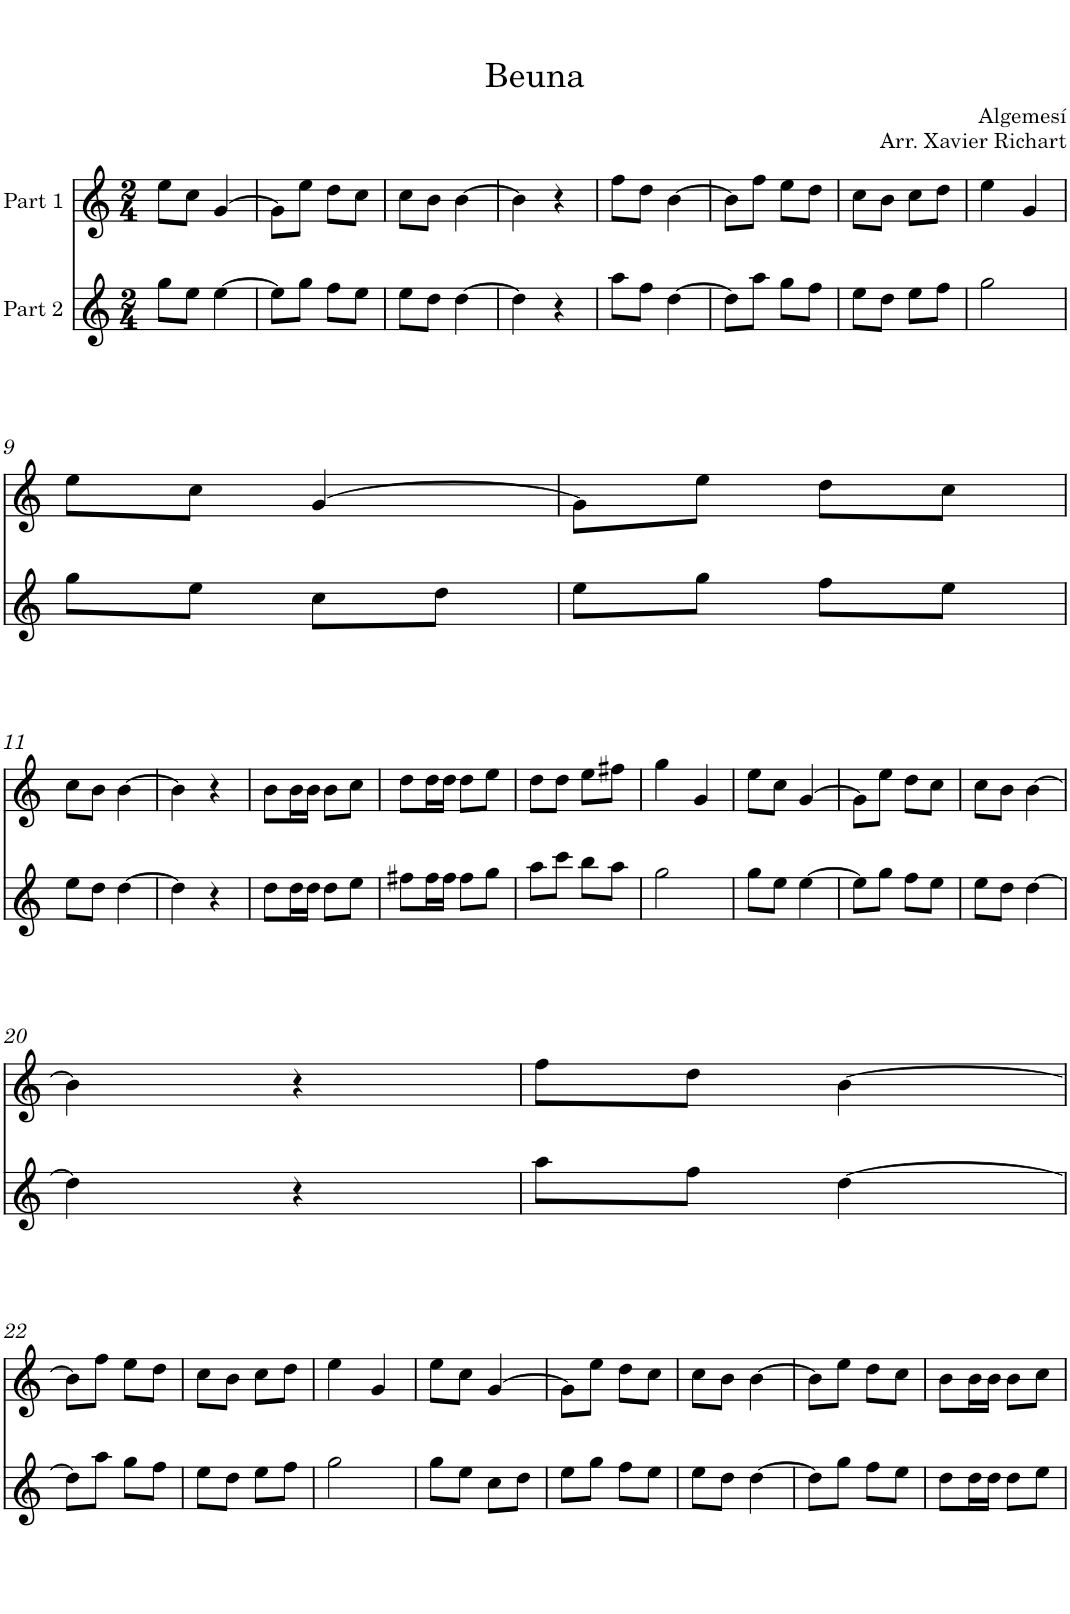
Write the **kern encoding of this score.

**kern	**kern
*part2	*part1
*staff2	*staff1
*I"Part 2	*I"Part 1
*clefG2	*clefG2
*k[]	*k[]
*M2/4	*M2/4
=1	=1
8gg\L	8ee\L
8ee\J	8cc\J
[4ee\	[4g/
=2	=2
8ee\L]	8g\L]
8gg\J	8ee\J
8ff\L	8dd\L
8ee\J	8cc\J
=3	=3
8ee\L	8cc\L
8dd\J	8b\J
[4dd\	[4b\
=4	=4
4dd\]	4b\]
4r	4r
=5	=5
8aa\L	8ff\L
8ff\J	8dd\J
[4dd\	[4b\
=6	=6
8dd\L]	8b\L]
8aa\J	8ff\J
8gg\L	8ee\L
8ff\J	8dd\J
=7	=7
8ee\L	8cc\L
8dd\J	8b\J
8ee\L	8cc\L
8ff\J	8dd\J
=8	=8
2gg\	4ee\
.	4g/
!!LO:LB:g=z
=9	=9
8gg\L	8ee\L
8ee\J	8cc\J
8cc\L	[4g/
8dd\J	.
=10	=10
8ee\L	8g\L]
8gg\J	8ee\J
8ff\L	8dd\L
8ee\J	8cc\J
!!LO:LB:g=z
=11	=11
8ee\L	8cc\L
8dd\J	8b\J
[4dd\	[4b\
=12	=12
4dd\]	4b\]
4r	4r
=13	=13
8dd\L	8b\L
16dd\L	16b\L
16dd\JJ	16b\JJ
8dd\L	8b\L
8ee\J	8cc\J
=14	=14
8ff#X\L	8dd\L
16ff#\L	16dd\L
16ff#\JJ	16dd\JJ
8ff#\L	8dd\L
8gg\J	8ee\J
=15	=15
8aa\L	8dd\L
8ccc\J	8dd\J
8bb\L	8ee\L
8aa\J	8ff#X\J
=16	=16
2gg\	4gg\
.	4g/
=17	=17
8gg\L	8ee\L
8ee\J	8cc\J
[4ee\	[4g/
=18	=18
8ee\L]	8g\L]
8gg\J	8ee\J
8ff\L	8dd\L
8ee\J	8cc\J
=19	=19
8ee\L	8cc\L
8dd\J	8b\J
[4dd\	[4b\
!!LO:LB:g=z
=20	=20
4dd\]	4b\]
4r	4r
=21	=21
8aa\L	8ff\L
8ff\J	8dd\J
[4dd\	[4b\
!!LO:LB:g=z
=22	=22
8dd\L]	8b\L]
8aa\J	8ff\J
8gg\L	8ee\L
8ff\J	8dd\J
=23	=23
8ee\L	8cc\L
8dd\J	8b\J
8ee\L	8cc\L
8ff\J	8dd\J
=24	=24
2gg\	4ee\
.	4g/
=25	=25
8gg\L	8ee\L
8ee\J	8cc\J
8cc\L	[4g/
8dd\J	.
=26	=26
8ee\L	8g\L]
8gg\J	8ee\J
8ff\L	8dd\L
8ee\J	8cc\J
=27	=27
8ee\L	8cc\L
8dd\J	8b\J
[4dd\	[4b\
=28	=28
8dd\L]	8b\L]
8gg\J	8ee\J
8ff\L	8dd\L
8ee\J	8cc\J
=29	=29
8dd\L	8b\L
16dd\L	16b\L
16dd\JJ	16b\JJ
8dd\L	8b\L
8ee\J	8cc\J
=	=
*-	*-
